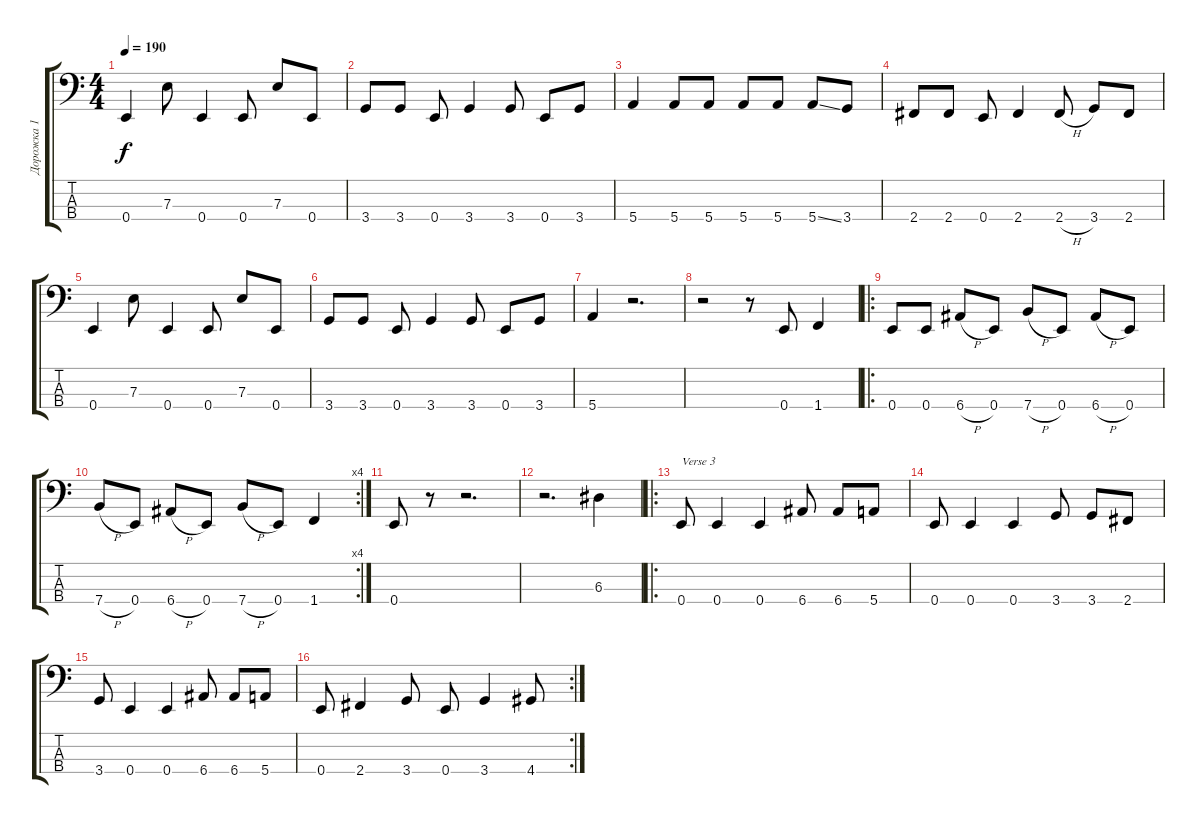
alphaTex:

\track ("Дорожка 1" "Дорожка 1") {instrument overdrivenguitar}
\staff {score tabs}
\tuning (G2 D2 A1 E1) {hide}
\ts (4 4)
\tempo 190
\clef f4
\ks c
0.4.4{dy f} 7.3.8 0.4.4 0.4.8 7.3.8 0.4.8 |
3.4.8 3.4.8 0.4.8 3.4.4 3.4.8 0.4.8 3.4.8 |
5.4.4 5.4.8 5.4.8 5.4.8 5.4.8 5.4{ss}.8 3.4.8 |
2.4.8 2.4.8 0.4.8 2.4.4 2.4{h}.8 3.4.8 2.4.8 |
0.4.4 7.3.8 0.4.4 0.4.8 7.3.8 0.4.8 |
3.4.8 3.4.8 0.4.8 3.4.4 3.4.8 0.4.8 3.4.8 |
5.4.4 r.2{d} |
r.2 r.8 0.4.8 1.4.4 |
\ro
0.4.8 0.4.8 6.4{h}.8 0.4.8 7.4{h}.8 0.4.8 6.4{h}.8 0.4.8 |
\rc 4
7.4{h}.8 0.4.8 6.4{h}.8 0.4.8 7.4{h}.8 0.4.8 1.4.4 |
0.4.8 r.8 r.2{d} |
r.2{d} 6.3.4 |
\ro
0.4.8{txt "Verse 3"} 0.4.4 0.4.4 6.4.8 6.4.8 5.4.8 |
0.4.8 0.4.4 0.4.4 3.4.8 3.4.8 2.4.8 |
3.4.8 0.4.4 0.4.4 6.4.8 6.4.8 5.4.8 |
\rc 2
0.4.8 2.4.4 3.4.8 0.4.8 3.4.4 4.4.8
